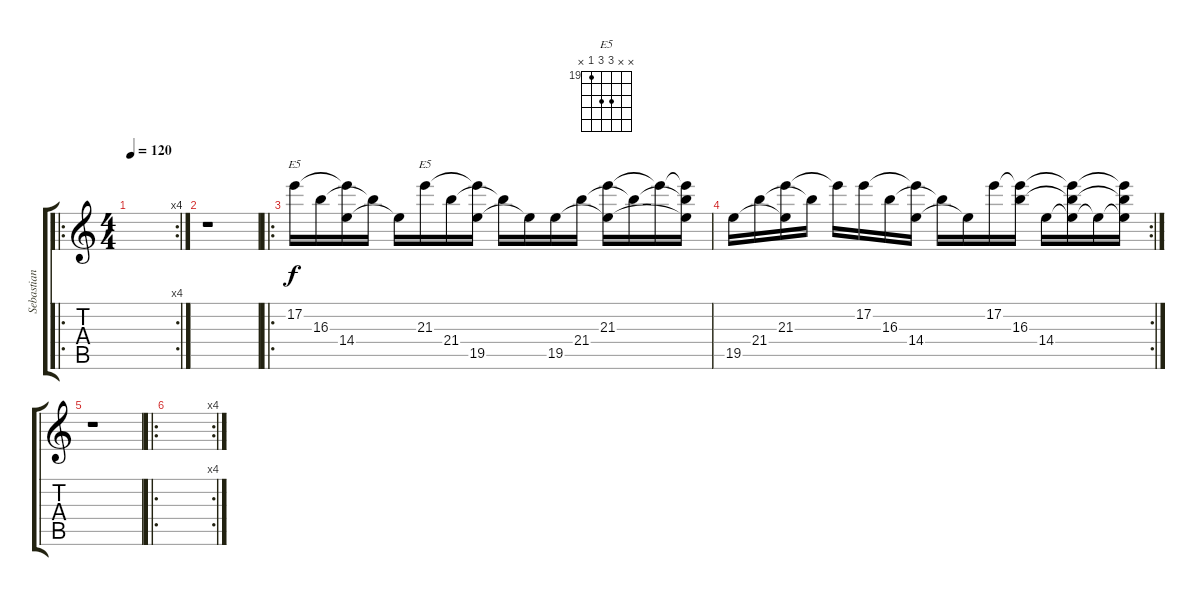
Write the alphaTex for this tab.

\track ("Sebastian" "Sebastian") {instrument electricguitarclean}
\staff {score tabs}
\tuning (E4 B3 G3 D3 A2 E2) {hide}
\chord ("E5" x 17 16 14 x x) {firstfret 14}
\chord ("E5" x x 21 21 19 x) {firstfret 19}
\ro
\rc 4
\ts (4 4)
\tempo 120
\clef g2
\ks c
|
r.1 |
\ro
17.2.16{ch "E5"} 16.3.16 (17.2{t} 14.4).16 16.3{t}.16 14.4{t}.16 21.3.16{ch "E5"} 21.4.16 (21.3{t} 19.5).16 21.4{t}.16 19.5{t}.16 19.5.16 21.4.16 (21.3 19.5{t}).16 21.4{t}.16 21.3{t}.16 (21.3{t} 21.4{t} 19.5{t}).16 |
\rc 2
19.5.16 21.4.16 (21.3 19.5{t}).16 21.4{t}.16 21.3{t}.16 17.2.16 16.3.16 (17.2{t} 14.4).16 16.3{t}.16 14.4{t}.16 17.2.16 (17.2{t} 16.3).16 14.4.16 (17.2{t} 16.3{t} 14.4{t}).16 14.4{t}.16 (17.2{t} 16.3{t} 14.4{t}).16 |
r.1 |
\ro
\rc 4
